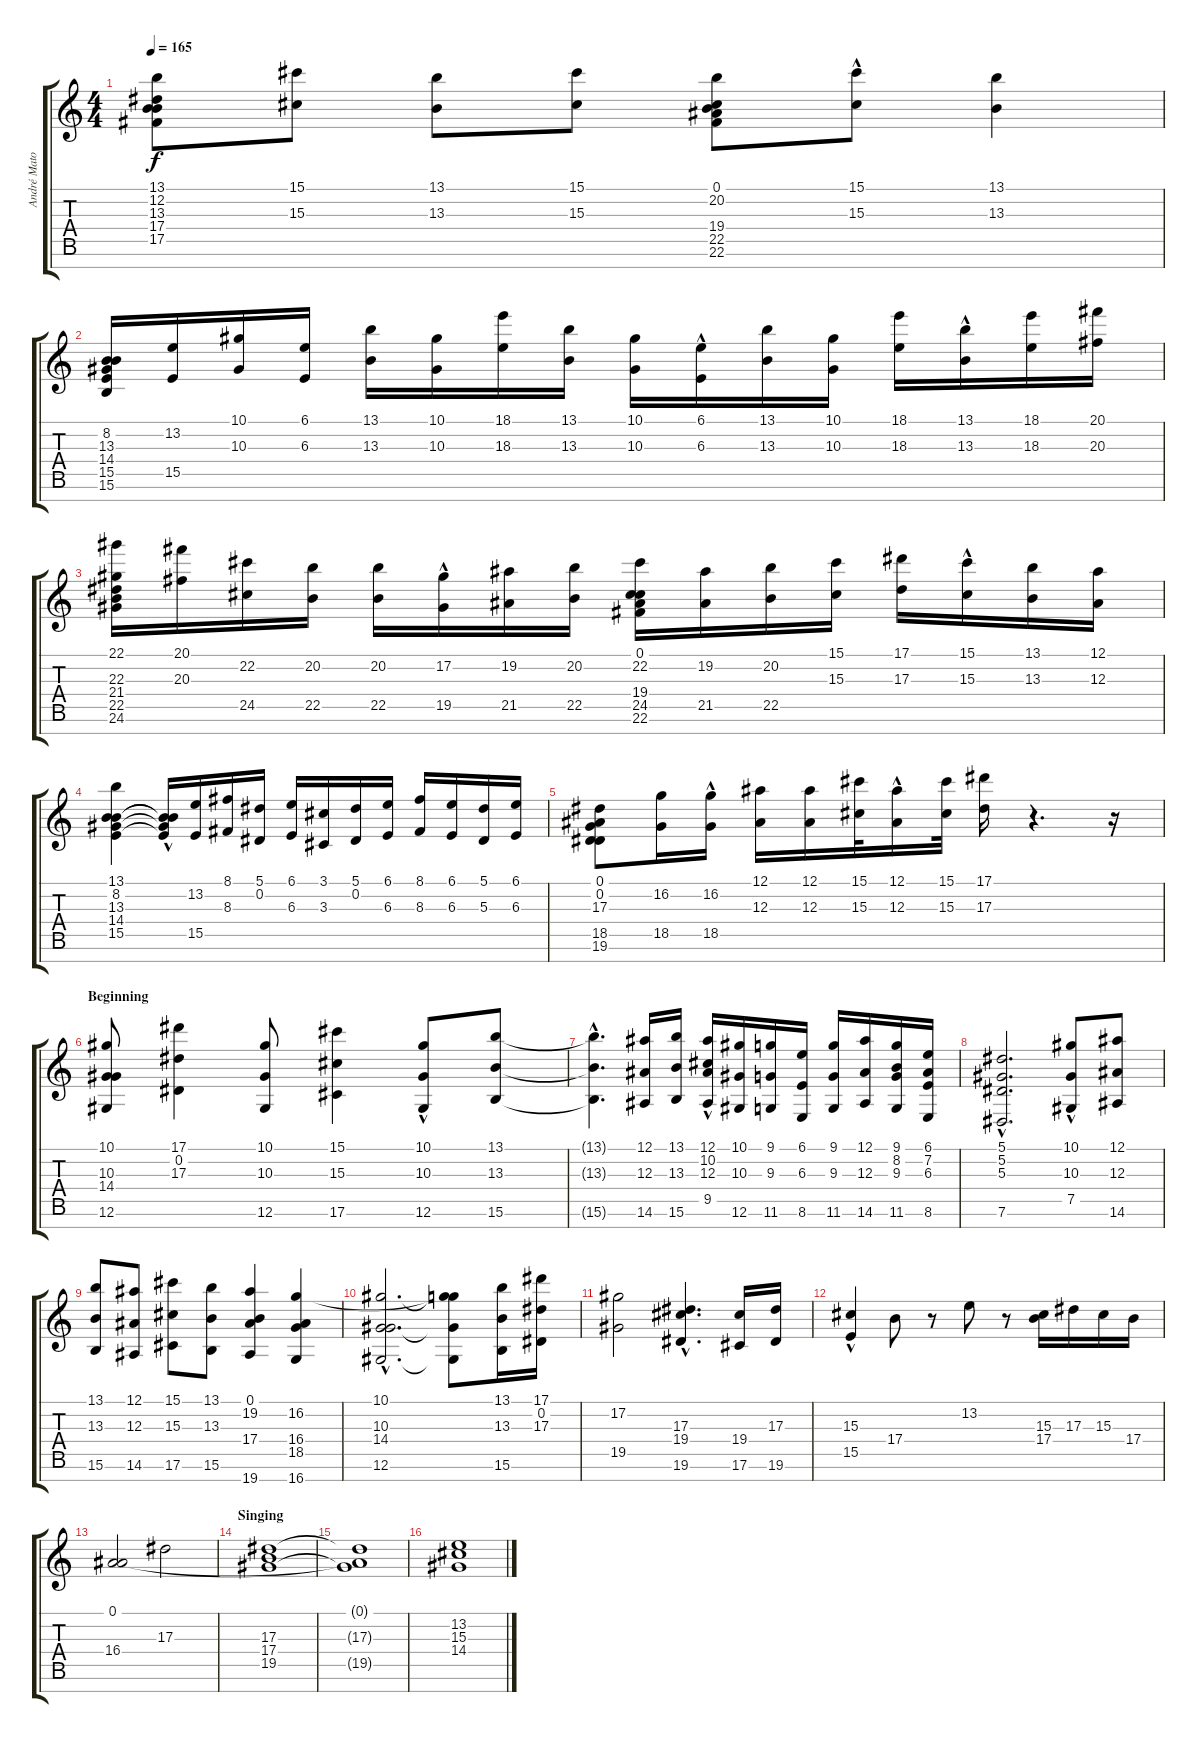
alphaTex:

\track ("André Matos - SynthStrings 1" "André Mato") {instrument synthstrings1}
\staff {score tabs}
\tuning (Bb4 Eb4 Bb3 Gb3 Db3 Ab2 Eb2) {hide}
\ts (4 4)
\tempo 165
\clef g2
\ks c
(13.1 12.2 13.3 17.4 17.5).8{dy f} (15.1 15.3).8 (13.1 13.3).8 (15.1 15.3).8 (0.1 20.2 19.4 22.5 22.6).8 (15.1 15.3{hac}).8 (13.1 13.3).4 |
(8.2 13.3 14.4 15.5 15.6).16 (13.2 15.5).16 (10.1 10.3).16 (6.1 6.3).16 (13.1 13.3).16 (10.1 10.3).16 (18.1 18.3).16 (13.1 13.3).16 (10.1 10.3).16 (6.1 6.3{hac}).16 (13.1 13.3).16 (10.1 10.3).16 (18.1 18.3).16 (13.1 13.3{hac}).16 (18.1 18.3).16 (20.1 20.3).16 |
(22.1 22.3 21.4 22.5 24.6).16 (20.1 20.3).16 (22.2 24.5).16 (20.2 22.5).16 (20.2 22.5).16 (17.2 19.5{hac}).16 (19.2 21.5).16 (20.2 22.5).16 (0.1 22.2 19.4 24.5 22.6).16 (19.2 21.5).16 (20.2 22.5).16 (15.1 15.3).16 (17.1 17.3).16 (15.1 15.3{hac}).16 (13.1 13.3).16 (12.1 12.3).16 |
(13.1 8.2 13.3 14.4 15.5).4 (8.2{hac t} 13.3{hac t} 14.4{hac t} 15.5{t}).16 (13.2 15.5).16 (8.1 8.3).16 (5.1 0.2).16 (6.1 6.3).16 (3.1 3.3).16 (5.1 0.2).16 (6.1 6.3).16 (8.1 8.3).16 (6.1 6.3).16 (5.1 5.3).16 (6.1 6.3).16 |
(0.1 0.2 17.3 18.5 19.6).8 (16.2 18.5).16 (16.2 18.5{hac}).16 (12.1 12.3).16 (12.1 12.3).16 (15.1 15.3).32 (12.1 12.3{hac}).16 (15.1 15.3).32 (17.1 17.3).16 r.4{d} r.16 |
\section ("" "Beginning")
(10.1 10.3 14.4 12.6).8 (17.1 0.2 17.3).4 (10.1 10.3 12.6).8 (15.1 15.3 17.6).4 (10.1 10.3{hac} 12.6).8 (13.1 13.3 15.6).8 |
(13.1{hac t} 13.3{hac t} 15.6{hac t}).4{d} (12.1 12.3 14.6).16 (13.1 13.3 15.6).16 (12.1 10.2{hac} 12.3 9.5).16 (10.1 10.3 12.6).16 (9.1 9.3 11.6).16 (6.1 6.3 8.6).16 (9.1 9.3 11.6).16 (12.1 12.3 14.6).16 (9.1 8.2 9.3 11.6).16 (6.1 7.2 6.3 8.6).16 |
(5.1{hac} 5.2{hac} 5.3{hac} 7.6{hac}).2{d} (10.1 10.3{hac} 7.5).8 (12.1 12.3 14.6).8 |
(13.1 13.3 15.6).8 (12.1 12.3 14.6).8 (15.1 15.3 17.6).8 (13.1 13.3 15.6).8 (0.1 19.2 17.4 19.7).4 (16.2 16.4 18.5 16.7).4 |
(10.1{hac} 10.3{hac} 14.4{hac} 12.6{hac}).2{d} (10.1{t} 16.2{t} 14.4{t} 12.6{t}).8 (13.1 13.3 15.6).16 (17.1 0.2 17.3).16 |
(17.2 19.5).2 (17.3{hac} 19.4{hac} 19.6{hac}).4{d} (19.4 17.6).16 (17.3 19.6).16 |
(15.3{hac} 15.5).4 17.4.8 r.8 13.2.8 r.8 (15.3 17.4).16 17.3.16 15.3.16 17.4.16 |
(0.1 16.4).2 17.3.2 |
\section ("" "Singing")
(17.3 17.4 19.5).1 |
(0.1{t} 17.3{t} 19.5{t}).1 |
(13.2 15.3 14.4).1
